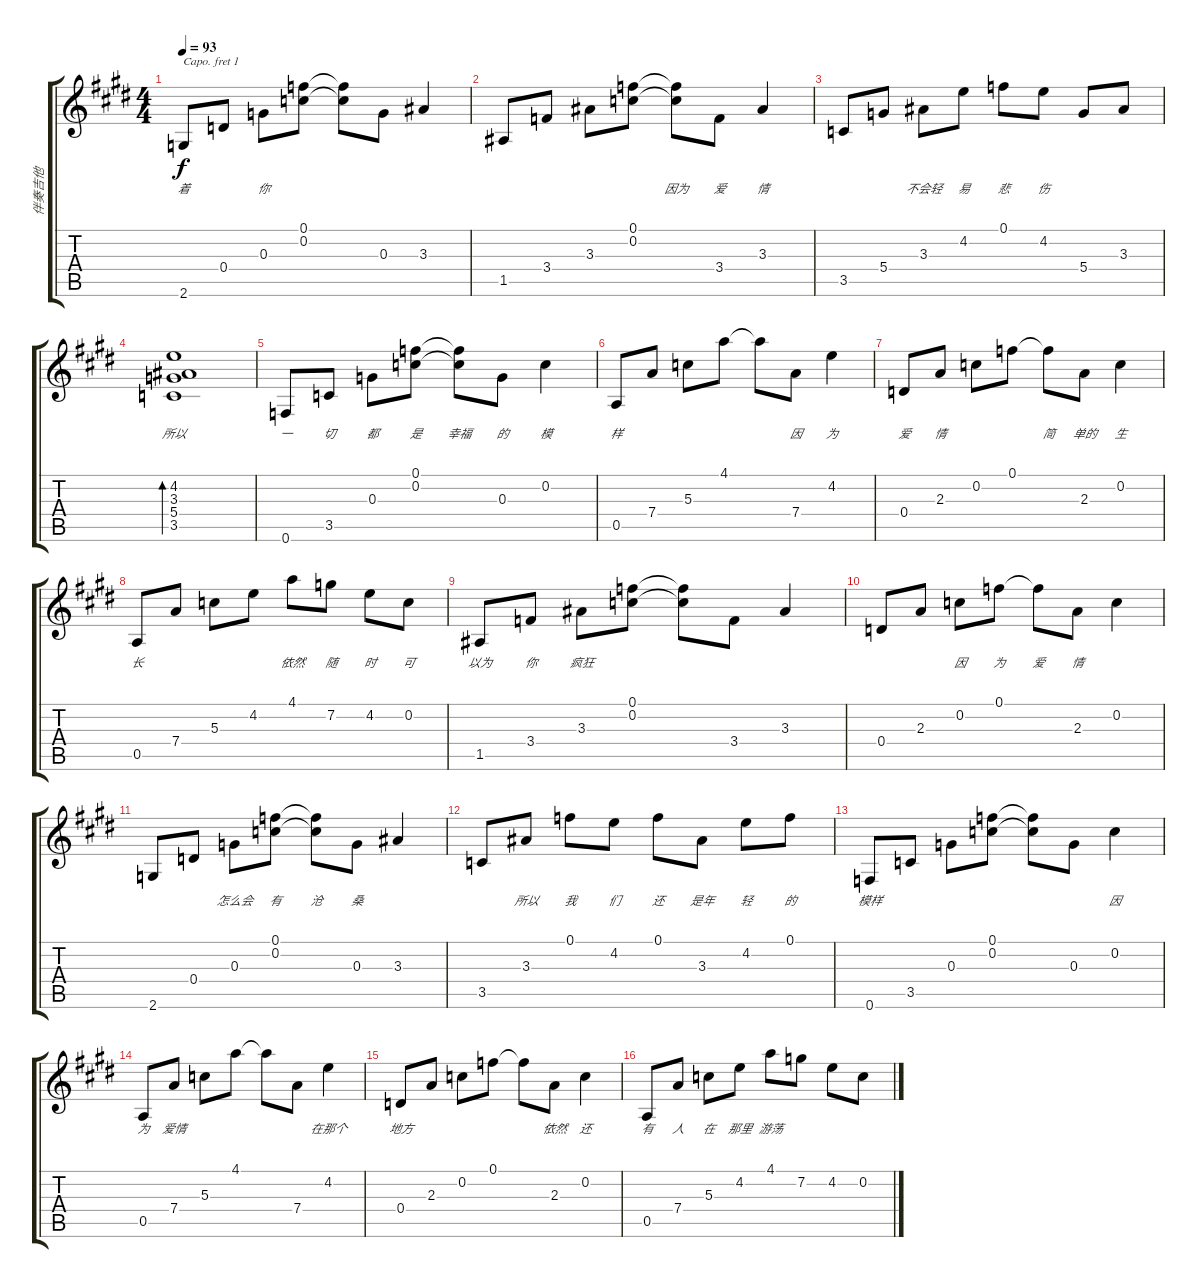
\track ("伴奏吉他" "伴奏吉他") {instrument acousticguitarnylon}
\staff {score tabs}
\capo 1
\tuning (E4 B3 Gb3 Db3 Ab2 E2) {hide}
\ts (4 4)
\tempo 93
\clef g2
\ks e
2.6.8{lyrics (0 "着") lyrics (1 "") lyrics (2 "") lyrics (3 "") lyrics (4 "") dy f} 0.4.8{lyrics (0 "") lyrics (1 "") lyrics (2 "") lyrics (3 "") lyrics (4 "")} 0.3.8{lyrics (0 "你") lyrics (1 "") lyrics (2 "") lyrics (3 "") lyrics (4 "")} (0.1 0.2).8{lyrics (0 "") lyrics (1 "") lyrics (2 "") lyrics (3 "") lyrics (4 "")} (0.1{t} 0.2{t}).8{lyrics (0 "") lyrics (1 "") lyrics (2 "") lyrics (3 "") lyrics (4 "")} 0.3.8{lyrics (0 "") lyrics (1 "") lyrics (2 "") lyrics (3 "") lyrics (4 "")} 3.3.4{lyrics (0 "") lyrics (1 "") lyrics (2 "") lyrics (3 "") lyrics (4 "")} |
1.5.8{lyrics (0 "") lyrics (1 "") lyrics (2 "") lyrics (3 "") lyrics (4 "")} 3.4.8{lyrics (0 "") lyrics (1 "") lyrics (2 "") lyrics (3 "") lyrics (4 "")} 3.3.8{lyrics (0 "") lyrics (1 "") lyrics (2 "") lyrics (3 "") lyrics (4 "")} (0.1 0.2).8{lyrics (0 "") lyrics (1 "") lyrics (2 "") lyrics (3 "") lyrics (4 "")} (0.1{t} 0.2{t}).8{lyrics (0 "因为") lyrics (1 "") lyrics (2 "") lyrics (3 "") lyrics (4 "")} 3.4.8{lyrics (0 "爱") lyrics (1 "") lyrics (2 "") lyrics (3 "") lyrics (4 "")} 3.3.4{lyrics (0 "情") lyrics (1 "") lyrics (2 "") lyrics (3 "") lyrics (4 "")} |
3.5.8{lyrics (0 "") lyrics (1 "") lyrics (2 "") lyrics (3 "") lyrics (4 "")} 5.4.8{lyrics (0 "") lyrics (1 "") lyrics (2 "") lyrics (3 "") lyrics (4 "")} 3.3.8{lyrics (0 "不会轻") lyrics (1 "") lyrics (2 "") lyrics (3 "") lyrics (4 "")} 4.2.8{lyrics (0 "易") lyrics (1 "") lyrics (2 "") lyrics (3 "") lyrics (4 "")} 0.1.8{lyrics (0 "悲") lyrics (1 "") lyrics (2 "") lyrics (3 "") lyrics (4 "")} 4.2.8{lyrics (0 "伤") lyrics (1 "") lyrics (2 "") lyrics (3 "") lyrics (4 "")} 5.4.8{lyrics (0 "") lyrics (1 "") lyrics (2 "") lyrics (3 "") lyrics (4 "")} 3.3.8{lyrics (0 "") lyrics (1 "") lyrics (2 "") lyrics (3 "") lyrics (4 "")} |
(4.2 3.3 5.4 3.5).1{bd 240 lyrics (0 "所以") lyrics (1 "") lyrics (2 "") lyrics (3 "") lyrics (4 "")} |
0.6.8{lyrics (0 "一") lyrics (1 "") lyrics (2 "") lyrics (3 "") lyrics (4 "")} 3.5.8{lyrics (0 "切") lyrics (1 "") lyrics (2 "") lyrics (3 "") lyrics (4 "")} 0.3.8{lyrics (0 "都") lyrics (1 "") lyrics (2 "") lyrics (3 "") lyrics (4 "")} (0.1 0.2).8{lyrics (0 "是") lyrics (1 "") lyrics (2 "") lyrics (3 "") lyrics (4 "")} (0.1{t} 0.2{t}).8{lyrics (0 "幸福") lyrics (1 "") lyrics (2 "") lyrics (3 "") lyrics (4 "")} 0.3.8{lyrics (0 "的") lyrics (1 "") lyrics (2 "") lyrics (3 "") lyrics (4 "")} 0.2.4{lyrics (0 "模") lyrics (1 "") lyrics (2 "") lyrics (3 "") lyrics (4 "")} |
0.5.8{lyrics (0 "样") lyrics (1 "") lyrics (2 "") lyrics (3 "") lyrics (4 "")} 7.4.8{lyrics (0 "") lyrics (1 "") lyrics (2 "") lyrics (3 "") lyrics (4 "")} 5.3.8{lyrics (0 "") lyrics (1 "") lyrics (2 "") lyrics (3 "") lyrics (4 "")} 4.1.8{lyrics (0 "") lyrics (1 "") lyrics (2 "") lyrics (3 "") lyrics (4 "")} 4.1{t}.8{lyrics (0 "") lyrics (1 "") lyrics (2 "") lyrics (3 "") lyrics (4 "")} 7.4.8{lyrics (0 "因") lyrics (1 "") lyrics (2 "") lyrics (3 "") lyrics (4 "")} 4.2.4{lyrics (0 "为") lyrics (1 "") lyrics (2 "") lyrics (3 "") lyrics (4 "")} |
0.4.8{lyrics (0 "爱") lyrics (1 "") lyrics (2 "") lyrics (3 "") lyrics (4 "")} 2.3.8{lyrics (0 "情") lyrics (1 "") lyrics (2 "") lyrics (3 "") lyrics (4 "")} 0.2.8{lyrics (0 "") lyrics (1 "") lyrics (2 "") lyrics (3 "") lyrics (4 "")} 0.1.8{lyrics (0 "") lyrics (1 "") lyrics (2 "") lyrics (3 "") lyrics (4 "")} 0.1{t}.8{lyrics (0 "简") lyrics (1 "") lyrics (2 "") lyrics (3 "") lyrics (4 "")} 2.3.8{lyrics (0 "单的") lyrics (1 "") lyrics (2 "") lyrics (3 "") lyrics (4 "")} 0.2.4{lyrics (0 "生") lyrics (1 "") lyrics (2 "") lyrics (3 "") lyrics (4 "")} |
0.5.8{lyrics (0 "长") lyrics (1 "") lyrics (2 "") lyrics (3 "") lyrics (4 "")} 7.4.8{lyrics (0 "") lyrics (1 "") lyrics (2 "") lyrics (3 "") lyrics (4 "")} 5.3.8{lyrics (0 "") lyrics (1 "") lyrics (2 "") lyrics (3 "") lyrics (4 "")} 4.2.8{lyrics (0 "") lyrics (1 "") lyrics (2 "") lyrics (3 "") lyrics (4 "")} 4.1.8{lyrics (0 "依然") lyrics (1 "") lyrics (2 "") lyrics (3 "") lyrics (4 "")} 7.2.8{lyrics (0 "随") lyrics (1 "") lyrics (2 "") lyrics (3 "") lyrics (4 "")} 4.2.8{lyrics (0 "时") lyrics (1 "") lyrics (2 "") lyrics (3 "") lyrics (4 "")} 0.2.8{lyrics (0 "可") lyrics (1 "") lyrics (2 "") lyrics (3 "") lyrics (4 "")} |
1.5.8{lyrics (0 "以为") lyrics (1 "") lyrics (2 "") lyrics (3 "") lyrics (4 "")} 3.4.8{lyrics (0 "你") lyrics (1 "") lyrics (2 "") lyrics (3 "") lyrics (4 "")} 3.3.8{lyrics (0 "疯狂") lyrics (1 "") lyrics (2 "") lyrics (3 "") lyrics (4 "")} (0.1 0.2).8{lyrics (0 "") lyrics (1 "") lyrics (2 "") lyrics (3 "") lyrics (4 "")} (0.1{t} 0.2{t}).8{lyrics (0 "") lyrics (1 "") lyrics (2 "") lyrics (3 "") lyrics (4 "")} 3.4.8{lyrics (0 "") lyrics (1 "") lyrics (2 "") lyrics (3 "") lyrics (4 "")} 3.3.4{lyrics (0 "") lyrics (1 "") lyrics (2 "") lyrics (3 "") lyrics (4 "")} |
0.4.8{lyrics (0 "") lyrics (1 "") lyrics (2 "") lyrics (3 "") lyrics (4 "")} 2.3.8{lyrics (0 "") lyrics (1 "") lyrics (2 "") lyrics (3 "") lyrics (4 "")} 0.2.8{lyrics (0 "因") lyrics (1 "") lyrics (2 "") lyrics (3 "") lyrics (4 "")} 0.1.8{lyrics (0 "为") lyrics (1 "") lyrics (2 "") lyrics (3 "") lyrics (4 "")} 0.1{t}.8{lyrics (0 "爱") lyrics (1 "") lyrics (2 "") lyrics (3 "") lyrics (4 "")} 2.3.8{lyrics (0 "情") lyrics (1 "") lyrics (2 "") lyrics (3 "") lyrics (4 "")} 0.2.4{lyrics (0 "") lyrics (1 "") lyrics (2 "") lyrics (3 "") lyrics (4 "")} |
2.6.8{lyrics (0 "") lyrics (1 "") lyrics (2 "") lyrics (3 "") lyrics (4 "")} 0.4.8{lyrics (0 "") lyrics (1 "") lyrics (2 "") lyrics (3 "") lyrics (4 "")} 0.3.8{lyrics (0 "怎么会") lyrics (1 "") lyrics (2 "") lyrics (3 "") lyrics (4 "")} (0.1 0.2).8{lyrics (0 "有") lyrics (1 "") lyrics (2 "") lyrics (3 "") lyrics (4 "")} (0.1{t} 0.2{t}).8{lyrics (0 "沧") lyrics (1 "") lyrics (2 "") lyrics (3 "") lyrics (4 "")} 0.3.8{lyrics (0 "桑") lyrics (1 "") lyrics (2 "") lyrics (3 "") lyrics (4 "")} 3.3.4{lyrics (0 "") lyrics (1 "") lyrics (2 "") lyrics (3 "") lyrics (4 "")} |
3.5.8{lyrics (0 "") lyrics (1 "") lyrics (2 "") lyrics (3 "") lyrics (4 "")} 3.3.8{lyrics (0 "所以") lyrics (1 "") lyrics (2 "") lyrics (3 "") lyrics (4 "")} 0.1.8{lyrics (0 "我") lyrics (1 "") lyrics (2 "") lyrics (3 "") lyrics (4 "")} 4.2.8{lyrics (0 "们") lyrics (1 "") lyrics (2 "") lyrics (3 "") lyrics (4 "")} 0.1.8{lyrics (0 "还") lyrics (1 "") lyrics (2 "") lyrics (3 "") lyrics (4 "")} 3.3.8{lyrics (0 "是年") lyrics (1 "") lyrics (2 "") lyrics (3 "") lyrics (4 "")} 4.2.8{lyrics (0 "轻") lyrics (1 "") lyrics (2 "") lyrics (3 "") lyrics (4 "")} 0.1.8{lyrics (0 "的") lyrics (1 "") lyrics (2 "") lyrics (3 "") lyrics (4 "")} |
0.6.8{lyrics (0 "模样") lyrics (1 "") lyrics (2 "") lyrics (3 "") lyrics (4 "")} 3.5.8{lyrics (0 "") lyrics (1 "") lyrics (2 "") lyrics (3 "") lyrics (4 "")} 0.3.8{lyrics (0 "") lyrics (1 "") lyrics (2 "") lyrics (3 "") lyrics (4 "")} (0.1 0.2).8{lyrics (0 "") lyrics (1 "") lyrics (2 "") lyrics (3 "") lyrics (4 "")} (0.1{t} 0.2{t}).8{lyrics (0 "") lyrics (1 "") lyrics (2 "") lyrics (3 "") lyrics (4 "")} 0.3.8{lyrics (0 "") lyrics (1 "") lyrics (2 "") lyrics (3 "") lyrics (4 "")} 0.2.4{lyrics (0 "因") lyrics (1 "") lyrics (2 "") lyrics (3 "") lyrics (4 "")} |
0.5.8{lyrics (0 "为") lyrics (1 "") lyrics (2 "") lyrics (3 "") lyrics (4 "")} 7.4.8{lyrics (0 "爱情") lyrics (1 "") lyrics (2 "") lyrics (3 "") lyrics (4 "")} 5.3.8{lyrics (0 "") lyrics (1 "") lyrics (2 "") lyrics (3 "") lyrics (4 "")} 4.1.8{lyrics (0 "") lyrics (1 "") lyrics (2 "") lyrics (3 "") lyrics (4 "")} 4.1{t}.8{lyrics (0 "") lyrics (1 "") lyrics (2 "") lyrics (3 "") lyrics (4 "")} 7.4.8{lyrics (0 "") lyrics (1 "") lyrics (2 "") lyrics (3 "") lyrics (4 "")} 4.2.4{lyrics (0 "在那个") lyrics (1 "") lyrics (2 "") lyrics (3 "") lyrics (4 "")} |
0.4.8{lyrics (0 "地方") lyrics (1 "") lyrics (2 "") lyrics (3 "") lyrics (4 "")} 2.3.8{lyrics (0 "") lyrics (1 "") lyrics (2 "") lyrics (3 "") lyrics (4 "")} 0.2.8{lyrics (0 "") lyrics (1 "") lyrics (2 "") lyrics (3 "") lyrics (4 "")} 0.1.8{lyrics (0 "") lyrics (1 "") lyrics (2 "") lyrics (3 "") lyrics (4 "")} 0.1{t}.8{lyrics (0 "") lyrics (1 "") lyrics (2 "") lyrics (3 "") lyrics (4 "")} 2.3.8{lyrics (0 "依然") lyrics (1 "") lyrics (2 "") lyrics (3 "") lyrics (4 "")} 0.2.4{lyrics (0 "还") lyrics (1 "") lyrics (2 "") lyrics (3 "") lyrics (4 "")} |
0.5.8{lyrics (0 "有") lyrics (1 "") lyrics (2 "") lyrics (3 "") lyrics (4 "")} 7.4.8{lyrics (0 "人") lyrics (1 "") lyrics (2 "") lyrics (3 "") lyrics (4 "")} 5.3.8{lyrics (0 "在") lyrics (1 "") lyrics (2 "") lyrics (3 "") lyrics (4 "")} 4.2.8{lyrics (0 "那里") lyrics (1 "") lyrics (2 "") lyrics (3 "") lyrics (4 "")} 4.1.8{lyrics (0 "游荡") lyrics (1 "") lyrics (2 "") lyrics (3 "") lyrics (4 "")} 7.2.8{lyrics (0 "") lyrics (1 "") lyrics (2 "") lyrics (3 "") lyrics (4 "")} 4.2.8{lyrics (0 "") lyrics (1 "") lyrics (2 "") lyrics (3 "") lyrics (4 "")} 0.2.8{lyrics (0 "") lyrics (1 "") lyrics (2 "") lyrics (3 "") lyrics (4 "")}
